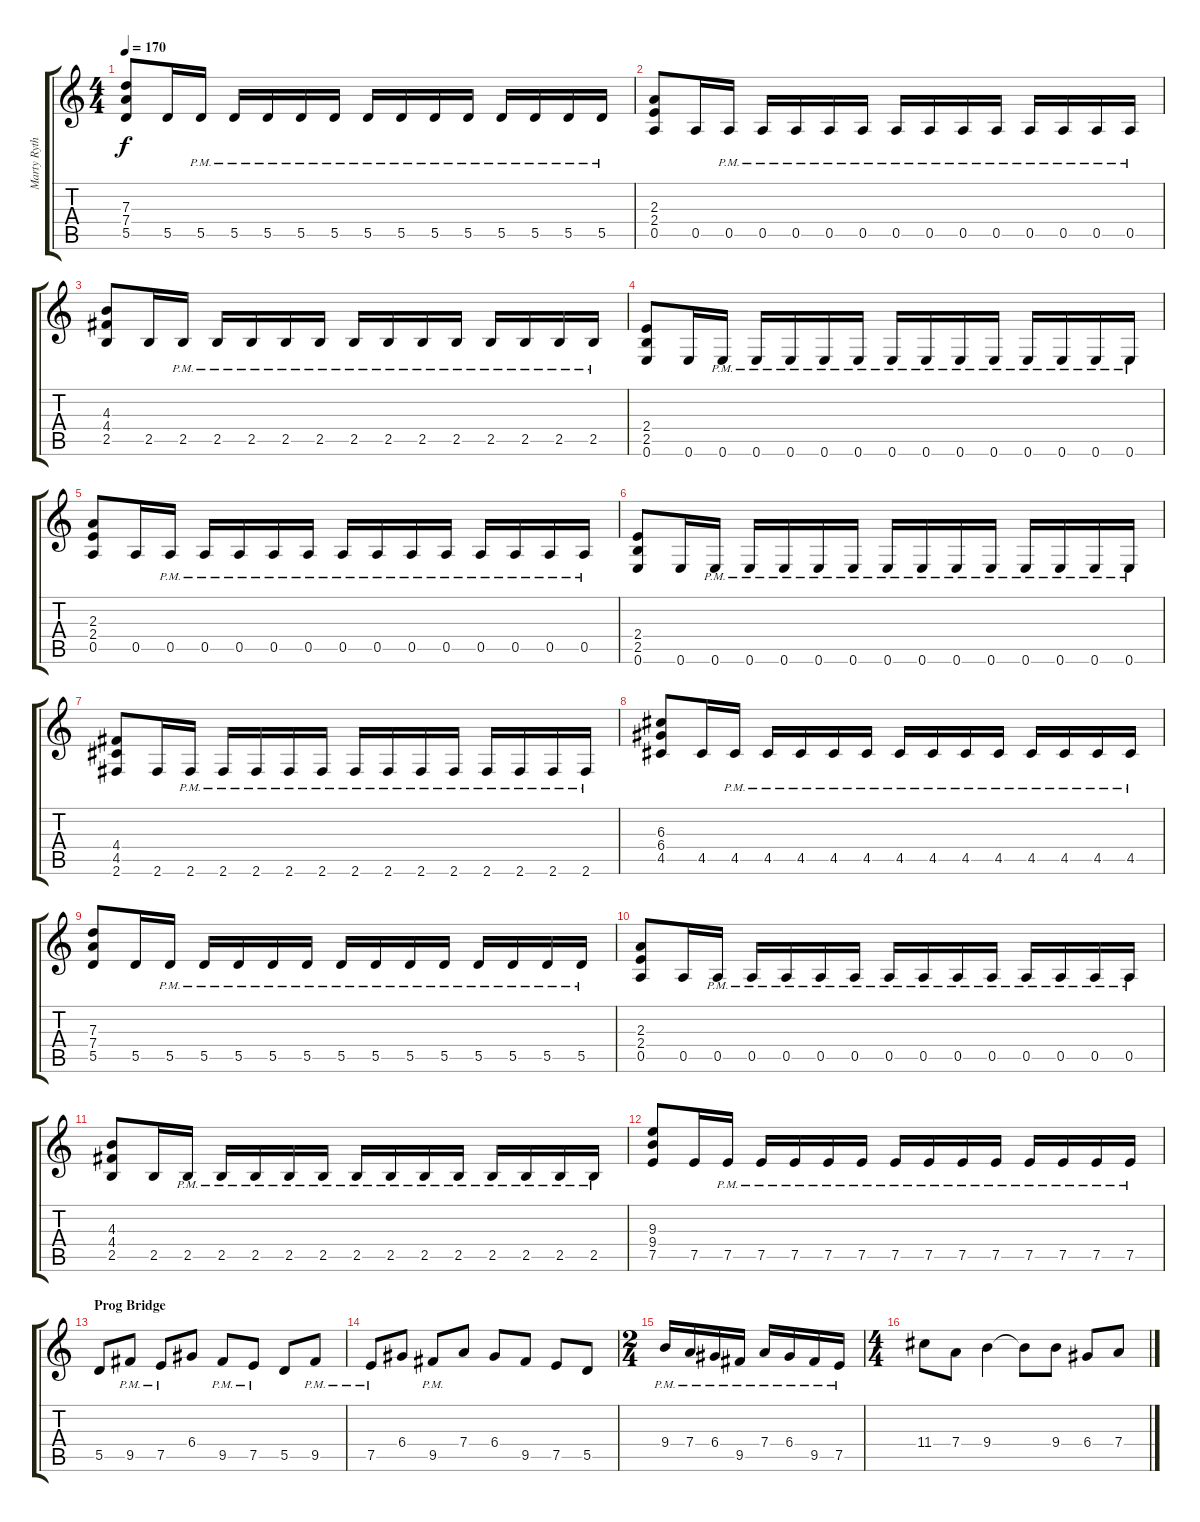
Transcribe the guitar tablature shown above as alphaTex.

\track ("Marty Rythm" "Marty Ryth") {instrument overdrivenguitar}
\staff {score tabs}
\tuning (E4 B3 G3 D3 A2 E2) {hide}
\ts (4 4)
\tempo 170
\clef g2
\ks c
(7.3 7.4 5.5).8{dy f} 5.5.16 5.5{pm}.16 5.5{pm}.16 5.5{pm}.16 5.5{pm}.16 5.5{pm}.16 5.5{pm}.16 5.5{pm}.16 5.5{pm}.16 5.5{pm}.16 5.5{pm}.16 5.5{pm}.16 5.5{pm}.16 5.5{pm}.16 |
(2.3 2.4 0.5).8 0.5.16 0.5{pm}.16 0.5{pm}.16 0.5{pm}.16 0.5{pm}.16 0.5{pm}.16 0.5{pm}.16 0.5{pm}.16 0.5{pm}.16 0.5{pm}.16 0.5{pm}.16 0.5{pm}.16 0.5{pm}.16 0.5{pm}.16 |
(4.3 4.4 2.5).8 2.5.16 2.5{pm}.16 2.5{pm}.16 2.5{pm}.16 2.5{pm}.16 2.5{pm}.16 2.5{pm}.16 2.5{pm}.16 2.5{pm}.16 2.5{pm}.16 2.5{pm}.16 2.5{pm}.16 2.5{pm}.16 2.5{pm}.16 |
(2.4 2.5 0.6).8 0.6.16 0.6{pm}.16 0.6{pm}.16 0.6{pm}.16 0.6{pm}.16 0.6{pm}.16 0.6{pm}.16 0.6{pm}.16 0.6{pm}.16 0.6{pm}.16 0.6{pm}.16 0.6{pm}.16 0.6{pm}.16 0.6{pm}.16 |
\section ("" "")
(2.3 2.4 0.5).8 0.5.16 0.5{pm}.16 0.5{pm}.16 0.5{pm}.16 0.5{pm}.16 0.5{pm}.16 0.5{pm}.16 0.5{pm}.16 0.5{pm}.16 0.5{pm}.16 0.5{pm}.16 0.5{pm}.16 0.5{pm}.16 0.5{pm}.16 |
(2.4 2.5 0.6).8 0.6.16 0.6{pm}.16 0.6{pm}.16 0.6{pm}.16 0.6{pm}.16 0.6{pm}.16 0.6{pm}.16 0.6{pm}.16 0.6{pm}.16 0.6{pm}.16 0.6{pm}.16 0.6{pm}.16 0.6{pm}.16 0.6{pm}.16 |
(4.4 4.5 2.6).8 2.6.16 2.6{pm}.16 2.6{pm}.16 2.6{pm}.16 2.6{pm}.16 2.6{pm}.16 2.6{pm}.16 2.6{pm}.16 2.6{pm}.16 2.6{pm}.16 2.6{pm}.16 2.6{pm}.16 2.6{pm}.16 2.6{pm}.16 |
(6.3 6.4 4.5).8 4.5.16 4.5{pm}.16 4.5{pm}.16 4.5{pm}.16 4.5{pm}.16 4.5{pm}.16 4.5{pm}.16 4.5{pm}.16 4.5{pm}.16 4.5{pm}.16 4.5{pm}.16 4.5{pm}.16 4.5{pm}.16 4.5{pm}.16 |
(7.3 7.4 5.5).8 5.5.16 5.5{pm}.16 5.5{pm}.16 5.5{pm}.16 5.5{pm}.16 5.5{pm}.16 5.5{pm}.16 5.5{pm}.16 5.5{pm}.16 5.5{pm}.16 5.5{pm}.16 5.5{pm}.16 5.5{pm}.16 5.5{pm}.16 |
(2.3 2.4 0.5).8 0.5.16 0.5{pm}.16 0.5{pm}.16 0.5{pm}.16 0.5{pm}.16 0.5{pm}.16 0.5{pm}.16 0.5{pm}.16 0.5{pm}.16 0.5{pm}.16 0.5{pm}.16 0.5{pm}.16 0.5{pm}.16 0.5{pm}.16 |
(4.3 4.4 2.5).8 2.5.16 2.5{pm}.16 2.5{pm}.16 2.5{pm}.16 2.5{pm}.16 2.5{pm}.16 2.5{pm}.16 2.5{pm}.16 2.5{pm}.16 2.5{pm}.16 2.5{pm}.16 2.5{pm}.16 2.5{pm}.16 2.5{pm}.16 |
(9.3 9.4 7.5).8 7.5.16 7.5{pm}.16 7.5{pm}.16 7.5{pm}.16 7.5{pm}.16 7.5{pm}.16 7.5{pm}.16 7.5{pm}.16 7.5{pm}.16 7.5{pm}.16 7.5{pm}.16 7.5{pm}.16 7.5{pm}.16 7.5{pm}.16 |
\section ("" "Prog Bridge")
5.5.8 9.5{pm}.8 7.5{pm}.8 6.4.8 9.5{pm}.8 7.5{pm}.8 5.5.8 9.5{pm}.8 |
7.5{pm}.8 6.4.8 9.5{pm}.8 7.4.8 6.4.8 9.5.8 7.5.8 5.5.8 |
\ts (2 4)
9.4{pm}.16 7.4{pm}.16 6.4{pm}.16 9.5{pm}.16 7.4{pm}.16 6.4{pm}.16 9.5{pm}.16 7.5{pm}.16 |
\ts (4 4)
11.4.8 7.4.8 9.4.4 9.4{t}.8 9.4.8 6.4.8 7.4.8
